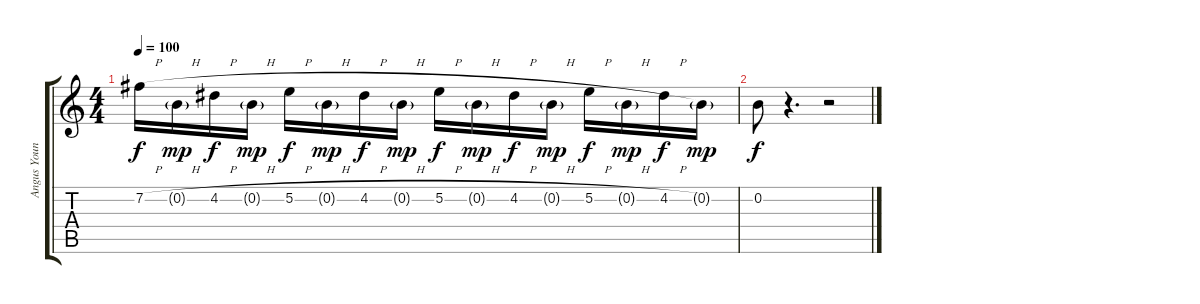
\track ("Angus Young" "Angus Youn") {instrument distortionguitar}
\staff {score tabs}
\tuning (E4 B3 G3 D3 A2 E2) {hide}
\ts (4 4)
\tempo 100
\clef g2
\ks c
7.2{h}.16{dy f} 0.2{h g}.16{dy mp} 4.2{h}.16{dy f} 0.2{h g}.16{dy mp} 5.2{h}.16{dy f} 0.2{h g}.16{dy mp} 4.2{h}.16{dy f} 0.2{h g}.16{dy mp} 5.2{h}.16{dy f} 0.2{h g}.16{dy mp} 4.2{h}.16{dy f} 0.2{h g}.16{dy mp} 5.2{h}.16{dy f} 0.2{h g}.16{dy mp} 4.2{h}.16{dy f} 0.2{g}.16{dy mp} |
0.2.8{dy f} r.4{d} r.2
